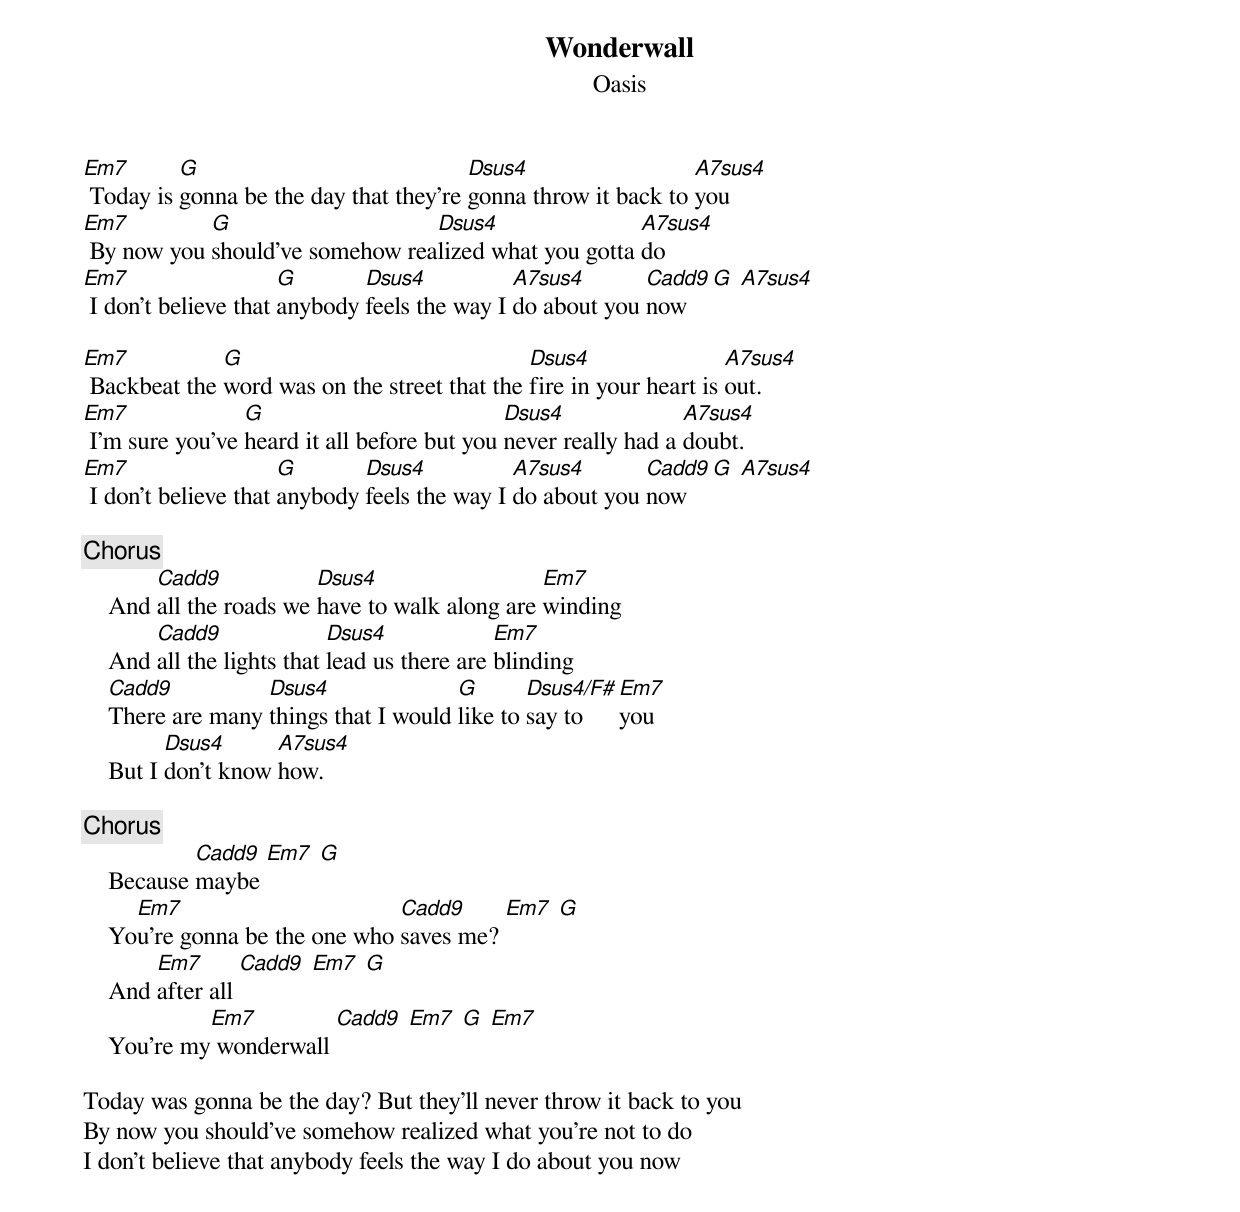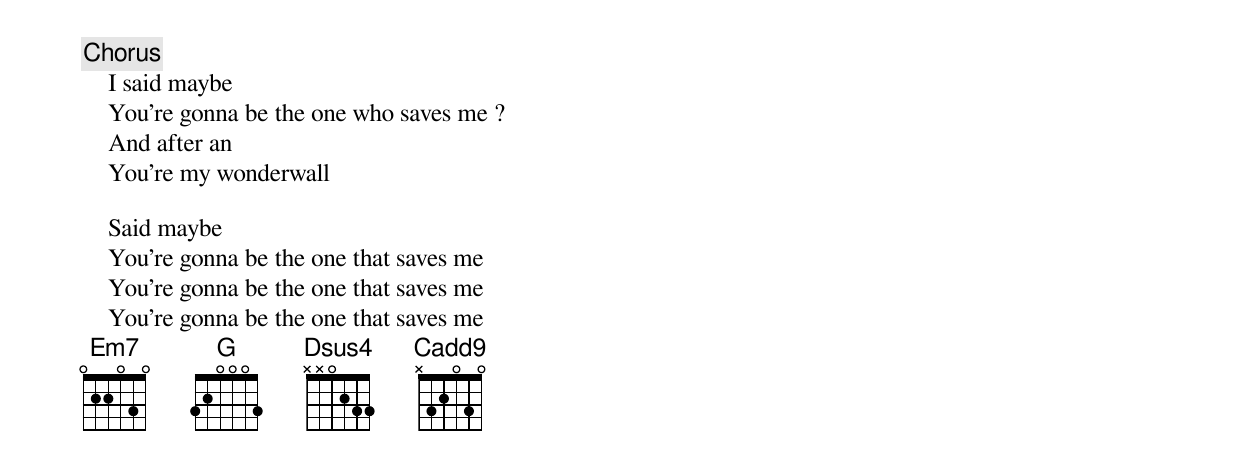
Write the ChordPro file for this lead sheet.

{title: Wonderwall}
{subtitle: Oasis}

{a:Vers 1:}
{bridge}
[Em7] Today is [G]gonna be the day that they're [Dsus4]gonna throw it back to [A7sus4]you
[Em7] By now you [G]should've somehow rea[Dsus4]lized what you gotta [A7sus4]do
[Em7] I don't believe that [G]anybody [Dsus4]feels the way I [A7sus4]do about you [Cadd9]now  [G] [A7sus4]
{/bridge}

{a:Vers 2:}
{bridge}
[Em7] Backbeat the [G]word was on the street that the [Dsus4]fire in your heart is [A7sus4]out.
[Em7] I'm sure you've [G]heard it all before but you [Dsus4]never really had a [A7sus4]doubt.
[Em7] I don't believe that [G]anybody [Dsus4]feels the way I [A7sus4]do about you [Cadd9]now [G] [A7sus4]
{/bridge}

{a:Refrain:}
{chorus}
    And [Cadd9]all the roads we [Dsus4]have to walk along are [Em7]winding
    And [Cadd9]all the lights that [Dsus4]lead us there are [Em7]blinding
    [Cadd9]There are many [Dsus4]things that I would [G]like to [Dsus4/F#]say to [Em7]you
    But I [Dsus4]don't know [A7sus4]how.
{/chorus}

{chorus}
    Because [Cadd9]maybe [Em7] [G]
    Yo[Em7]u're gonna be the one who [Cadd9]saves me? [Em7] [G]
    And [Em7]after all [Cadd9] [Em7] [G]
    You're my[Em7] wonderwall [Cadd9] [Em7] [G] [Em7]
{/chorus}

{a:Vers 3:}
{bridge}
Today was gonna be the day? But they'll never throw it back to you
By now you should've somehow realized what you're not to do
I don't believe that anybody feels the way I do about you now
{/bridge}

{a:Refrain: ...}

{np}

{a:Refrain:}
{chorus}
    I said maybe
    You're gonna be the one who saves me ?
    And after an
    You're my wonderwall

    Said maybe
    You're gonna be the one that saves me
    You're gonna be the one that saves me
    You're gonna be the one that saves me
{/chorus}
